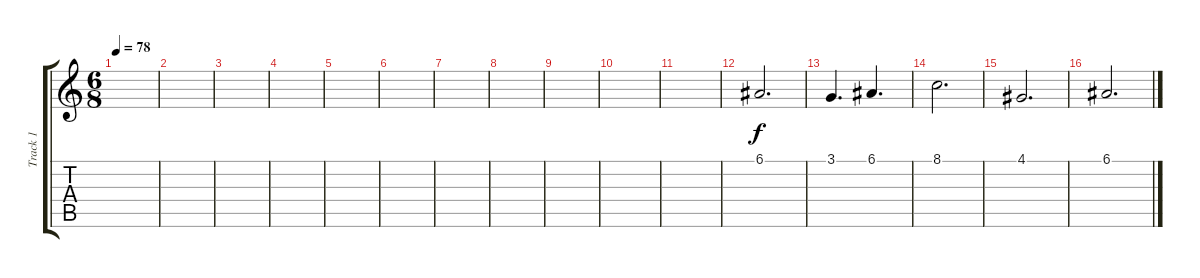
\track ("Track 1" "Track 1") {instrument choiraahs}
\staff {score tabs}
\tuning (E4 B3 G3 D3 A2 E2) {hide}
\ts (6 8)
\tempo 78
\clef g2
\ks c
|
|
|
|
|
|
|
|
|
|
|
6.1.2{d} |
3.1.4{d} 6.1.4{d} |
8.1.2{d} |
4.1.2{d} |
6.1.2{d}
